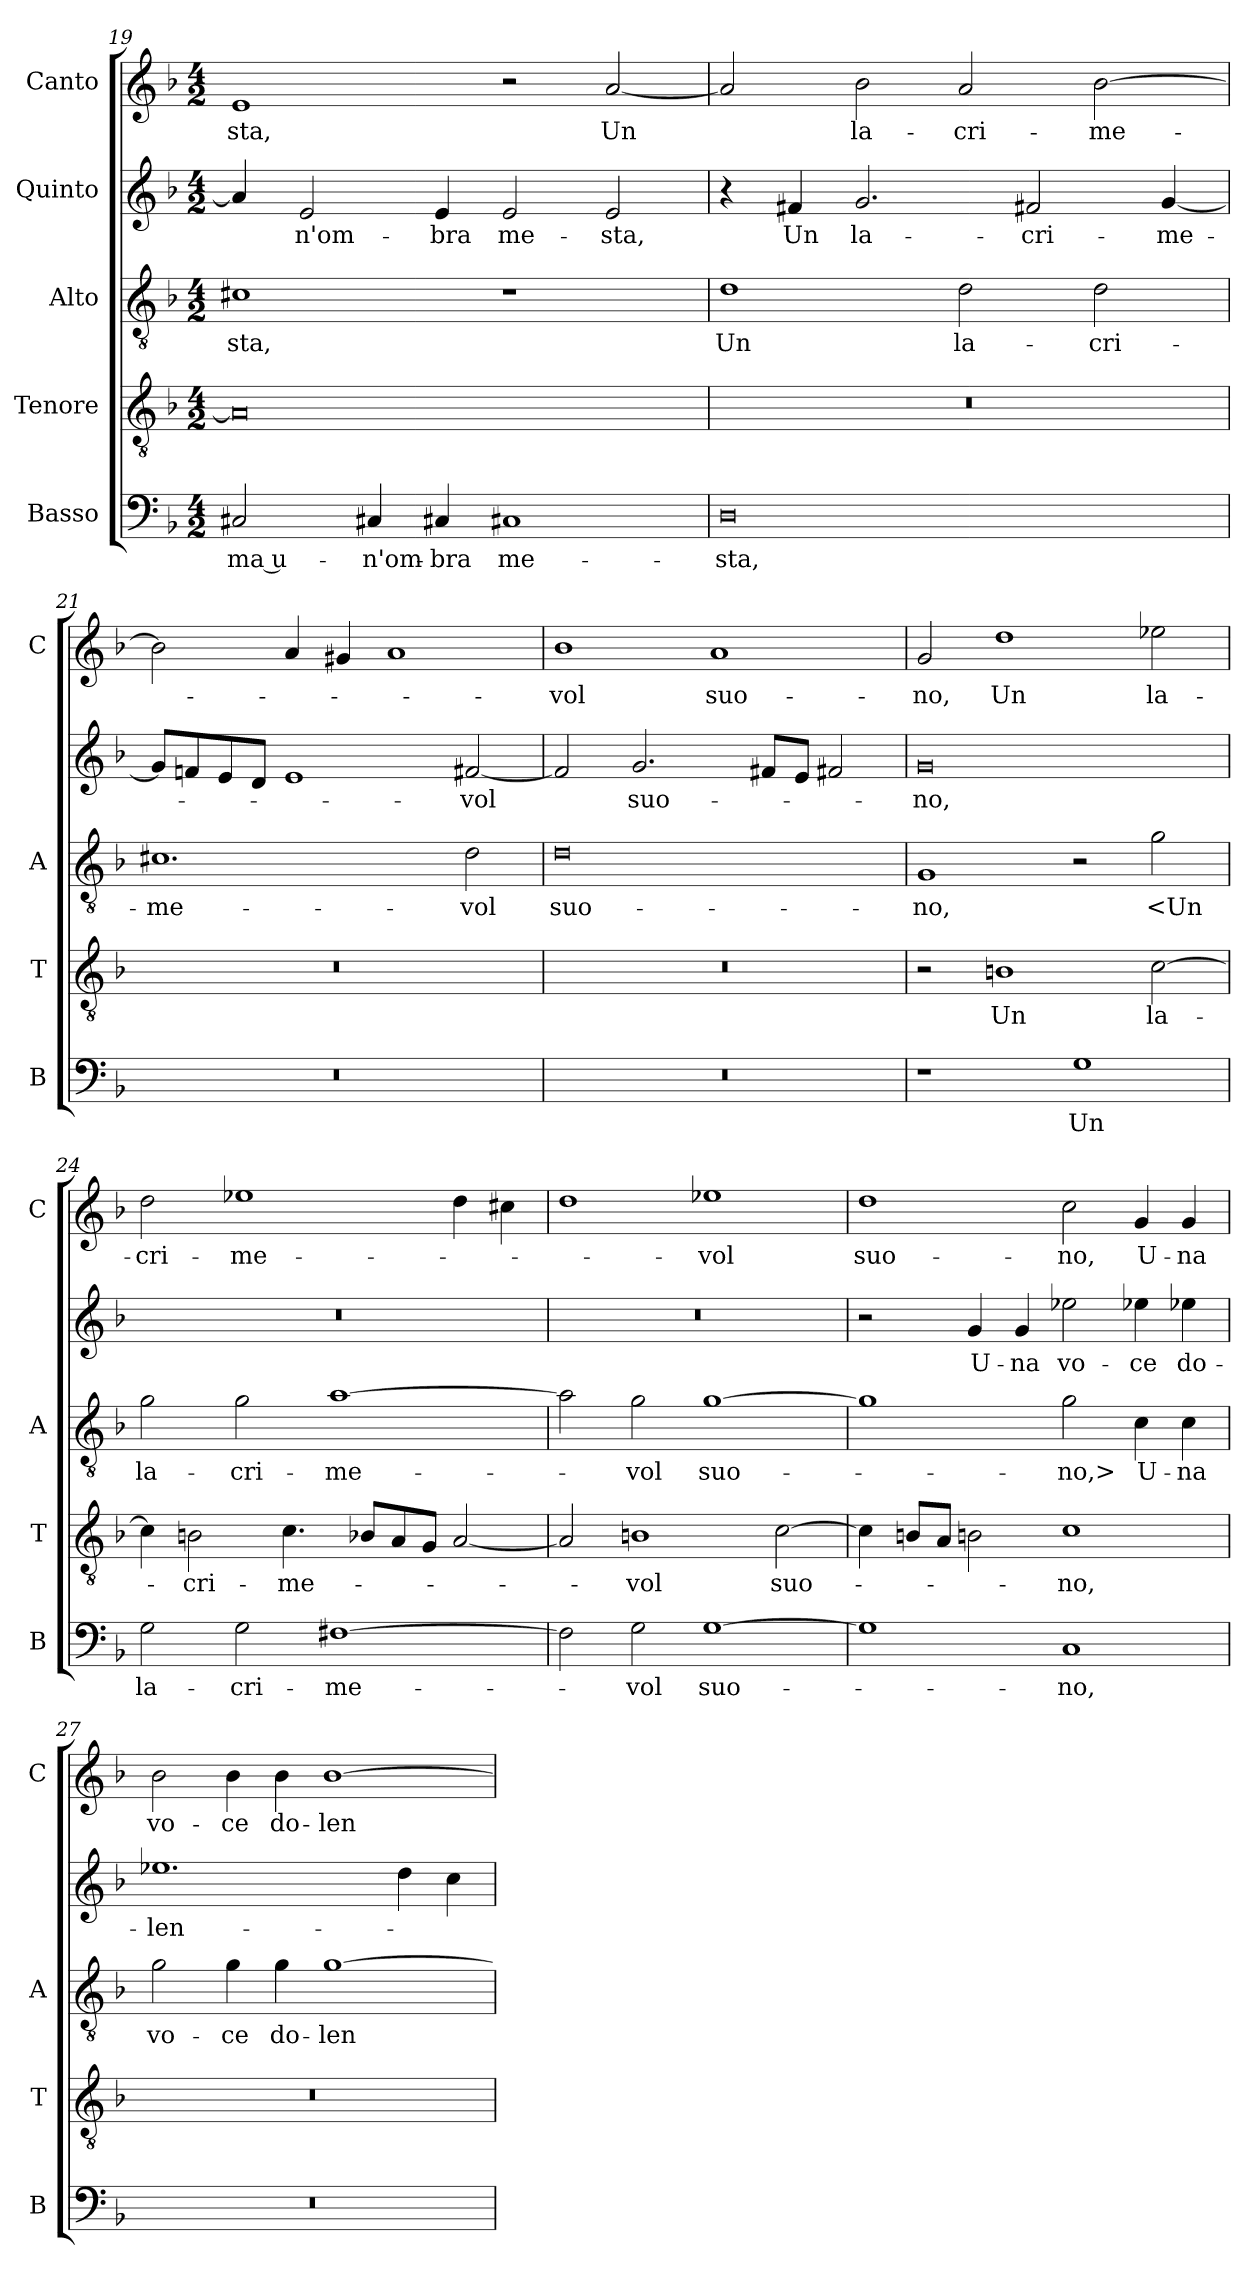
**kern	**text	**kern	**text	**kern	**text	**kern	**text	**kern	**text
*part5	*part5	*part4	*part4	*part3	*part3	*part2	*part2	*part1	*part1
*staff5	*staff5	*staff4	*staff4	*staff3	*staff3	*staff2	*staff2	*staff1	*staff1
*I"Basso	*	*I"Tenore	*	*I"Alto	*	*I"Quinto	*	*I"Canto	*
*I'B	*	*I'T	*	*I'A	*	*	*	*I'C	*
*clefF4	*	*clefGv2	*	*clefGv2	*	*clefG2	*	*clefG2	*
*k[b-]	*	*k[b-]	*	*k[b-]	*	*k[b-]	*	*k[b-]	*
*M4/2	*	*M4/2	*	*M4/2	*	*M4/2	*	*M4/2	*
=19	=19	=19	=19	=19	=19	=19	=19	=19	=19
2C#X	ma u-	0A]	.	1c#X	-sta,	4a]	.	1e	-sta,
.	.	.	.	.	.	2e	-n'om-	.	.
4C#X	-n'om-	.	.	.	.	.	.	.	.
4C#X	-bra	.	.	.	.	4e	-bra	.	.
1C#X	me-	.	.	1r	.	2e	me-	2r	.
.	.	.	.	.	.	2e	-sta,	[2a	Un
=20	=20	=20	=20	=20	=20	=20	=20	=20	=20
0D	-sta,	0r	.	1d	Un	4r	.	2a]	.
.	.	.	.	.	.	4f#X	Un	.	.
.	.	.	.	.	.	2.g	la-	2b-	la-
.	.	.	.	2d	la-	.	.	2a	-cri-
.	.	.	.	.	.	2f#X	-cri-	.	.
.	.	.	.	2d	-cri-	.	.	[2b-	-me-
.	.	.	.	.	.	[4g	-me-	.	.
=21	=21	=21	=21	=21	=21	=21	=21	=21	=21
0r	.	0r	.	1.c#X	-me-	8gL]	.	2b-]	.
.	.	.	.	.	.	8fn	.	.	.
.	.	.	.	.	.	8e	.	.	.
.	.	.	.	.	.	8dJ	.	.	.
.	.	.	.	.	.	1e	.	4a	.
.	.	.	.	.	.	.	.	4g#X	.
.	.	.	.	.	.	.	.	1a	.
.	.	.	.	2d	-vol	[2f#X	-vol	.	.
=22	=22	=22	=22	=22	=22	=22	=22	=22	=22
0r	.	0r	.	0d	suo-	2f#]	.	1b-	-vol
.	.	.	.	.	.	2.g	suo-	.	.
.	.	.	.	.	.	.	.	1a	suo-
.	.	.	.	.	.	8f#XL	.	.	.
.	.	.	.	.	.	8eJ	.	.	.
.	.	.	.	.	.	2f#X	.	.	.
=23	=23	=23	=23	=23	=23	=23	=23	=23	=23
1r	.	2r	.	1G	-no,	0g	-no,	2g	-no,
.	.	1Bn	Un	.	.	.	.	1dd	Un
1G	Un	.	.	2r	.	.	.	.	.
.	.	[2c	la-	2g	<Un	.	.	2ee-X	la-
=24	=24	=24	=24	=24	=24	=24	=24	=24	=24
2G	la-	4c]	.	2g	la-	0r	.	2dd	-cri-
.	.	2Bn	-cri-	.	.	.	.	.	.
2G	-cri-	.	.	2g	-cri-	.	.	1ee-X	-me-
.	.	4.c	-me-	.	.	.	.	.	.
[1F#X	-me-	.	.	[1a	-me-	.	.	.	.
.	.	8B-XL	.	.	.	.	.	.	.
.	.	8A	.	.	.	.	.	.	.
.	.	8GJ	.	.	.	.	.	.	.
.	.	[2A	.	.	.	.	.	4dd	.
.	.	.	.	.	.	.	.	4cc#X	.
=25	=25	=25	=25	=25	=25	=25	=25	=25	=25
2F#]	.	2A]	.	2a]	.	0r	.	1dd	.
2G	-vol	1Bn	-vol	2g	-vol	.	.	.	.
[1G	suo-	.	.	[1g	suo-	.	.	1ee-X	-vol
.	.	[2c	suo-	.	.	.	.	.	.
=26	=26	=26	=26	=26	=26	=26	=26	=26	=26
1G]	.	4c]	.	1g]	.	2r	.	1dd	suo-
.	.	8BnL	.	.	.	.	.	.	.
.	.	8AJ	.	.	.	.	.	.	.
.	.	2Bn	.	.	.	4g	U-	.	.
.	.	.	.	.	.	4g	-na	.	.
1C	-no,	1c	-no,	2g	-no,>	2ee-X	vo-	2cc	-no,
.	.	.	.	4c	U-	4ee-X	-ce	4g	U-
.	.	.	.	4c	-na	4ee-X	do-	4g	-na
=27	=27	=27	=27	=27	=27	=27	=27	=27	=27
0r	.	0r	.	2g	vo-	1.ee-X	-len-	2b-	vo-
.	.	.	.	4g	-ce	.	.	4b-	-ce
.	.	.	.	4g	do-	.	.	4b-	do-
.	.	.	.	[1g	-len-	.	.	[1b-	-len-
.	.	.	.	.	.	4dd	.	.	.
.	.	.	.	.	.	4cc	.	.	.
=	=	=	=	=	=	=	=	=	=
*-	*-	*-	*-	*-	*-	*-	*-	*-	*-
